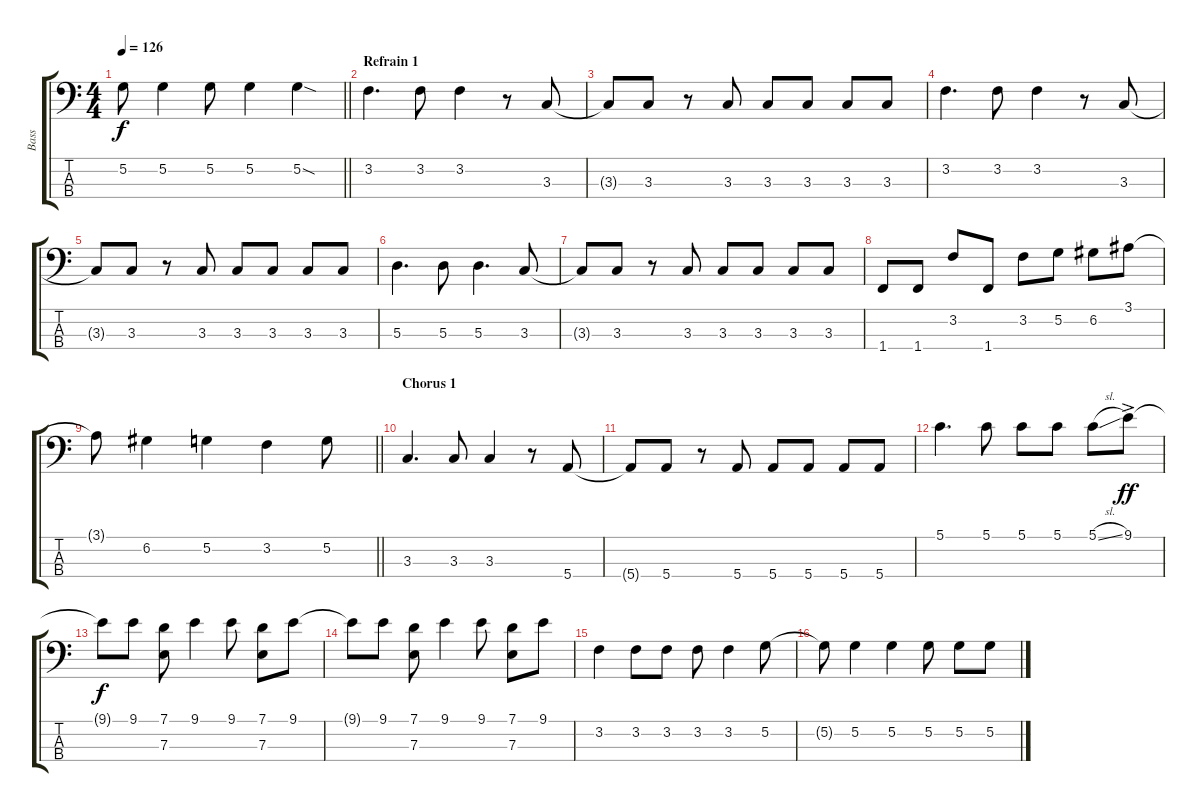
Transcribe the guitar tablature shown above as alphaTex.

\track ("Bass" "Bass") {instrument electricbassfinger}
\staff {score tabs}
\tuning (G2 D2 A1 E1) {hide}
\ts (4 4)
\tempo 126
\clef f4
\barLineRight lightlight
\ks c
5.2{t}.8{dy f} 5.2.4 5.2.8 5.2.4 5.2{sod}.4 |
\section ("" "Refrain 1")
3.2.4{d} 3.2.8 3.2.4 r.8 3.3.8 |
3.3{t}.8 3.3.8 r.8 3.3.8 3.3.8 3.3.8 3.3.8 3.3.8 |
3.2.4{d} 3.2.8 3.2.4 r.8 3.3.8 |
3.3{t}.8 3.3.8 r.8 3.3.8 3.3.8 3.3.8 3.3.8 3.3.8 |
5.3.4{d} 5.3.8 5.3.4{d} 3.3.8 |
3.3{t}.8 3.3.8 r.8 3.3.8 3.3.8 3.3.8 3.3.8 3.3.8 |
1.4.8 1.4.8 3.2.8 1.4.8 3.2.8 5.2.8 6.2.8 3.1.8 |
\barLineRight lightlight
3.1{t}.8 6.2.4 5.2.4 3.2.4 5.2.8 |
\section ("" "Chorus 1")
3.3.4{d} 3.3.8 3.3.4 r.8 5.4.8 |
5.4{t}.8 5.4.8 r.8 5.4.8 5.4.8 5.4.8 5.4.8 5.4.8 |
5.1.4{d volume 8 instrument electricbassfinger} 5.1.8 5.1.8 5.1.8 5.1{sl}.8 9.1{ac}.8{dy ff} |
9.1{t}.8{dy f} 9.1.8{volume 7 instrument electricbassfinger} (7.1 7.3).8 9.1.4 9.1.8 (7.1 7.3).8 9.1.8 |
9.1{t}.8 9.1.8 (7.1 7.3).8 9.1.4 9.1.8 (7.1 7.3).8 9.1.8 |
3.2.4{volume 13 instrument electricbassfinger} 3.2.8 3.2.8 3.2.8 3.2.4 5.2.8 |
5.2{t}.8 5.2.4 5.2.4 5.2.8 5.2.8 5.2.8
